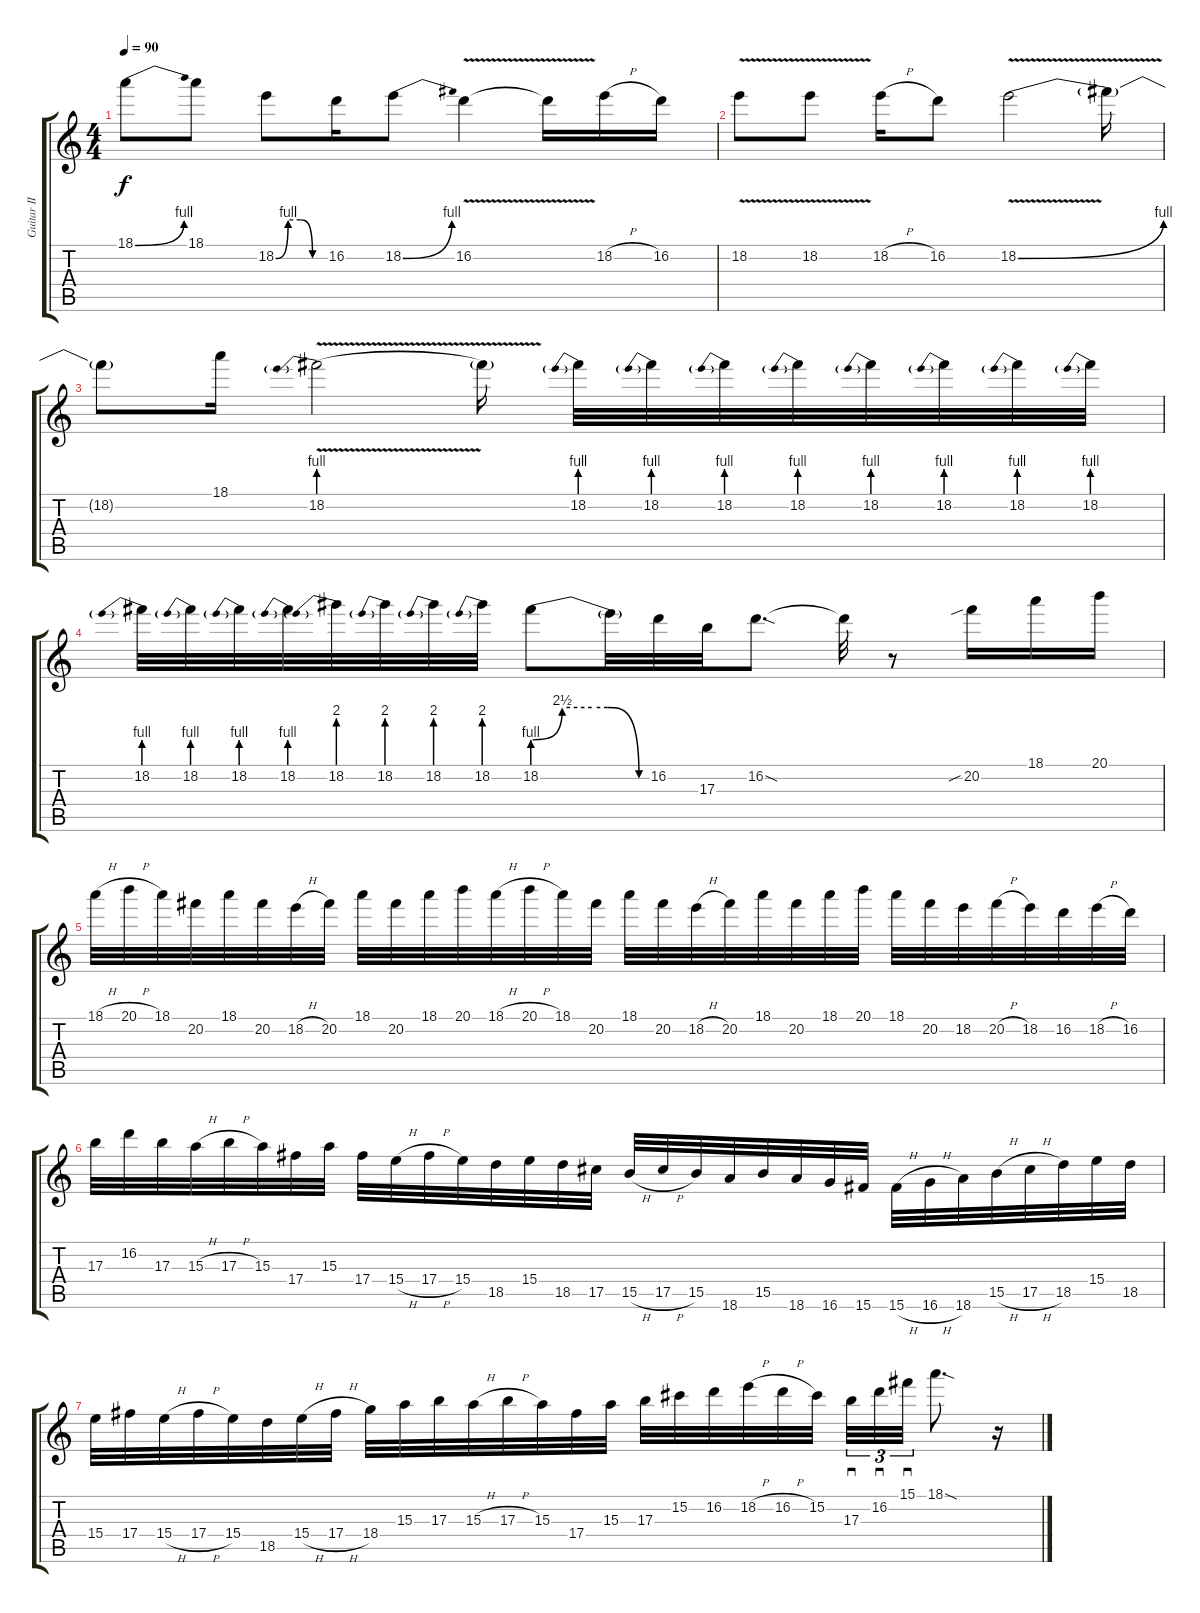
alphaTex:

\track ("Guitar II (Ron Thal/Buckethead)" "Guitar II ") {instrument overdrivenguitar}
\staff {score tabs}
\tuning (Eb4 Bb3 Gb3 Db3 Ab2 Eb2) {hide}
\ts (4 4)
\tempo 90
\clef g2
\ks c
18.1{be (bend 0 0 60 4)}.8{dy f} 18.1.8 18.2{be (custom 0 0 15 4 30 4 45 0 60 0)}.8 16.2.16 18.2{be (bend 0 0 60 4)}.8 16.2{v}.4 16.2{t}.16 18.2{h}.16 16.2.16 |
18.2{v}.8 18.2{v}.8 18.2{h}.16 16.2.8 18.2{be (bend 0 0 60 4) v}.2 18.2{t}.16 |
18.2{t}.8 18.1.16 18.2{be (prebend 0 4 60 4) v}.2 18.2{t}.16 18.2{be (prebend 0 4 60 4)}.32 18.2{be (prebend 0 4 60 4)}.32 18.2{be (prebend 0 4 60 4)}.32 18.2{be (prebend 0 4 60 4)}.32 18.2{be (prebend 0 4 60 4)}.32 18.2{be (prebend 0 4 60 4)}.32 18.2{be (prebend 0 4 60 4)}.32 18.2{be (prebend 0 4 60 4)}.32 |
18.2{be (prebend 0 4 60 4)}.32 18.2{be (prebend 0 4 60 4)}.32 18.2{be (prebend 0 4 60 4)}.32 18.2{be (prebend 0 4 60 4)}.32 18.2{be (prebend 0 8 60 8)}.32 18.2{be (prebend 0 8 60 8)}.32 18.2{be (prebend 0 8 60 8)}.32 18.2{be (prebend 0 8 60 8)}.32 18.2{be (custom 0 4 15 10 30 10 38 10 54 0 60 0)}.8 18.2{t}.32 16.2.32 17.3.32 16.2{sod}.8{d} 16.2{t}.32 r.8 20.2{sib}.16 18.1.16 20.1.16 |
18.1{h}.32 20.1{h}.32 18.1.32 20.2.32 18.1.32 20.2.32 18.2{h}.32 20.2.32 18.1.32 20.2.32 18.1.32 20.1.32 18.1{h}.32 20.1{h}.32 18.1.32 20.2.32 18.1.32 20.2.32 18.2{h}.32 20.2.32 18.1.32 20.2.32 18.1.32 20.1.32 18.1.32 20.2.32 18.2.32 20.2{h}.32 18.2.32 16.2.32 18.2{h}.32 16.2.32 |
17.3.32 16.2.32 17.3.32 15.3{h}.32 17.3{h}.32 15.3.32 17.4.32 15.3.32 17.4.32 15.4{h}.32 17.4{h}.32 15.4.32 18.5.32 15.4.32 18.5.32 17.5.32 15.5{h}.32 17.5{h}.32 15.5.32 18.6.32 15.5.32 18.6.32 16.6.32 15.6.32 15.6{h}.32 16.6{h}.32 18.6.32 15.5{h}.32 17.5{h}.32 18.5.32 15.4.32 18.5.32 |
15.4.32 17.4.32 15.4{h}.32 17.4{h}.32 15.4.32 18.5.32 15.4{h}.32 17.4{h}.32 18.4.32 15.3.32 17.3.32 15.3{h}.32 17.3{h}.32 15.3.32 17.4.32 15.3.32 17.3.32 15.2.32 16.2.32 18.2{h}.32 16.2{h}.32 15.2.32{beam splitsecondary} 17.3.32{sd tu (3 2)} 16.2.32{sd tu (3 2)} 15.1.32{sd tu (3 2)} 18.1{sod}.8{d} r.16
